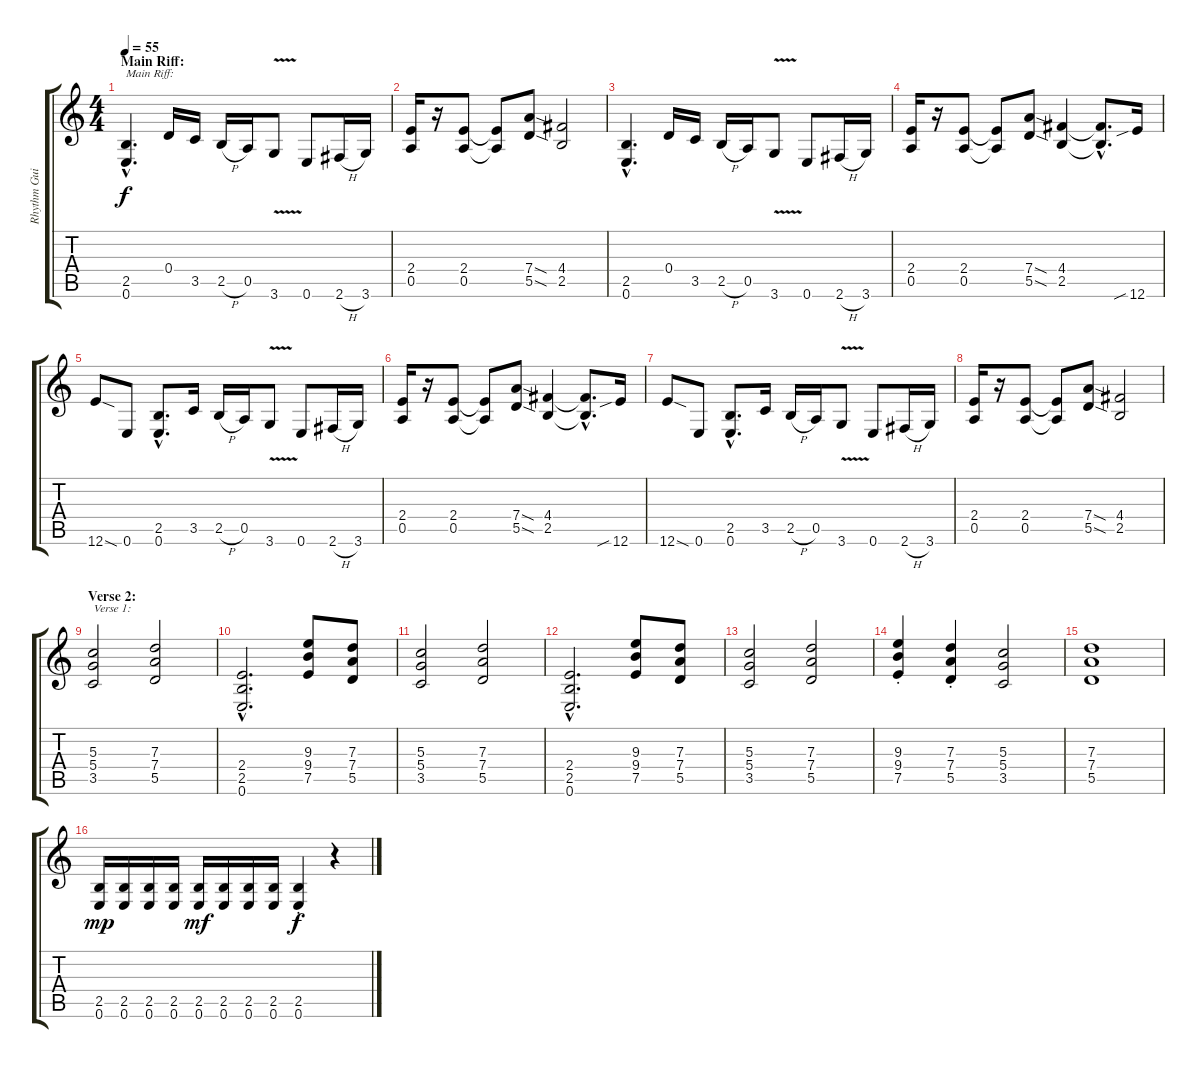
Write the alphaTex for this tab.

\track ("Rhythm Guitar 2" "Rhythm Gui") {instrument overdrivenguitar}
\staff {score tabs}
\tuning (E4 B3 G3 D3 A2 E2) {hide}
\ts (4 4)
\section ("" "Main Riff:")
\tempo 55
\clef g2
\ks c
(2.5{hac} 0.6{hac}).4{d txt "Main Riff:" dy f} 0.4.16 3.5.16 2.5{h}.16 0.5.16 3.6{v}.8 0.6.8 2.6{h}.16 3.6.16 |
(2.4 0.5).16 r.16 (2.4 0.5).8 (2.4{t} 0.5{t}).8 (7.4{sod} 5.5{sod}).8 (4.4 2.5).2 |
(2.5{hac} 0.6{hac}).4{d} 0.4.16 3.5.16 2.5{h}.16 0.5.16 3.6{v}.8 0.6.8 2.6{h}.16 3.6.16 |
(2.4 0.5).16 r.16 (2.4 0.5).8 (2.4{t} 0.5{t}).8 (7.4{sod} 5.5{sod}).8 (4.4 2.5).4 (4.4{hac t} 2.5{hac t}).8{d} 12.6{sib}.16 |
12.6{sod}.8 0.6.8 (2.5{hac} 0.6{hac}).8{d} 3.5.16 2.5{h}.16 0.5.16 3.6{v}.8 0.6.8 2.6{h}.16 3.6.16 |
(2.4 0.5).16 r.16 (2.4 0.5).8 (2.4{t} 0.5{t}).8 (7.4{sod} 5.5{sod}).8 (4.4 2.5).4 (4.4{hac t} 2.5{hac t}).8{d} 12.6{sib}.16 |
12.6{sod}.8 0.6.8 (2.5{hac} 0.6{hac}).8{d} 3.5.16 2.5{h}.16 0.5.16 3.6{v}.8 0.6.8 2.6{h}.16 3.6.16 |
(2.4 0.5).16 r.16 (2.4 0.5).8 (2.4{t} 0.5{t}).8 (7.4{sod} 5.5{sod}).8 (4.4 2.5).2 |
\section ("" "Verse 2:")
(5.3 5.4 3.5).2{txt "Verse 1:"} (7.3 7.4 5.5).2 |
(2.4{hac} 2.5{hac} 0.6{hac}).2{d} (9.3 9.4 7.5).8 (7.3 7.4 5.5).8 |
(5.3 5.4 3.5).2 (7.3 7.4 5.5).2 |
(2.4{hac} 2.5{hac} 0.6{hac}).2{d} (9.3 9.4 7.5).8 (7.3 7.4 5.5).8 |
(5.3 5.4 3.5).2 (7.3 7.4 5.5).2 |
(9.3{st} 9.4{st} 7.5{st}).4 (7.3{st} 7.4{st} 5.5{st}).4 (5.3 5.4 3.5).2 |
(7.3 7.4 5.5).1 |
(2.5 0.6).16{dy mp} (2.5 0.6).16 (2.5 0.6).16 (2.5 0.6).16 (2.5 0.6).16{dy mf} (2.5 0.6).16 (2.5 0.6).16 (2.5 0.6).16 (2.5{st} 0.6{st}).4{dy f} r.4
